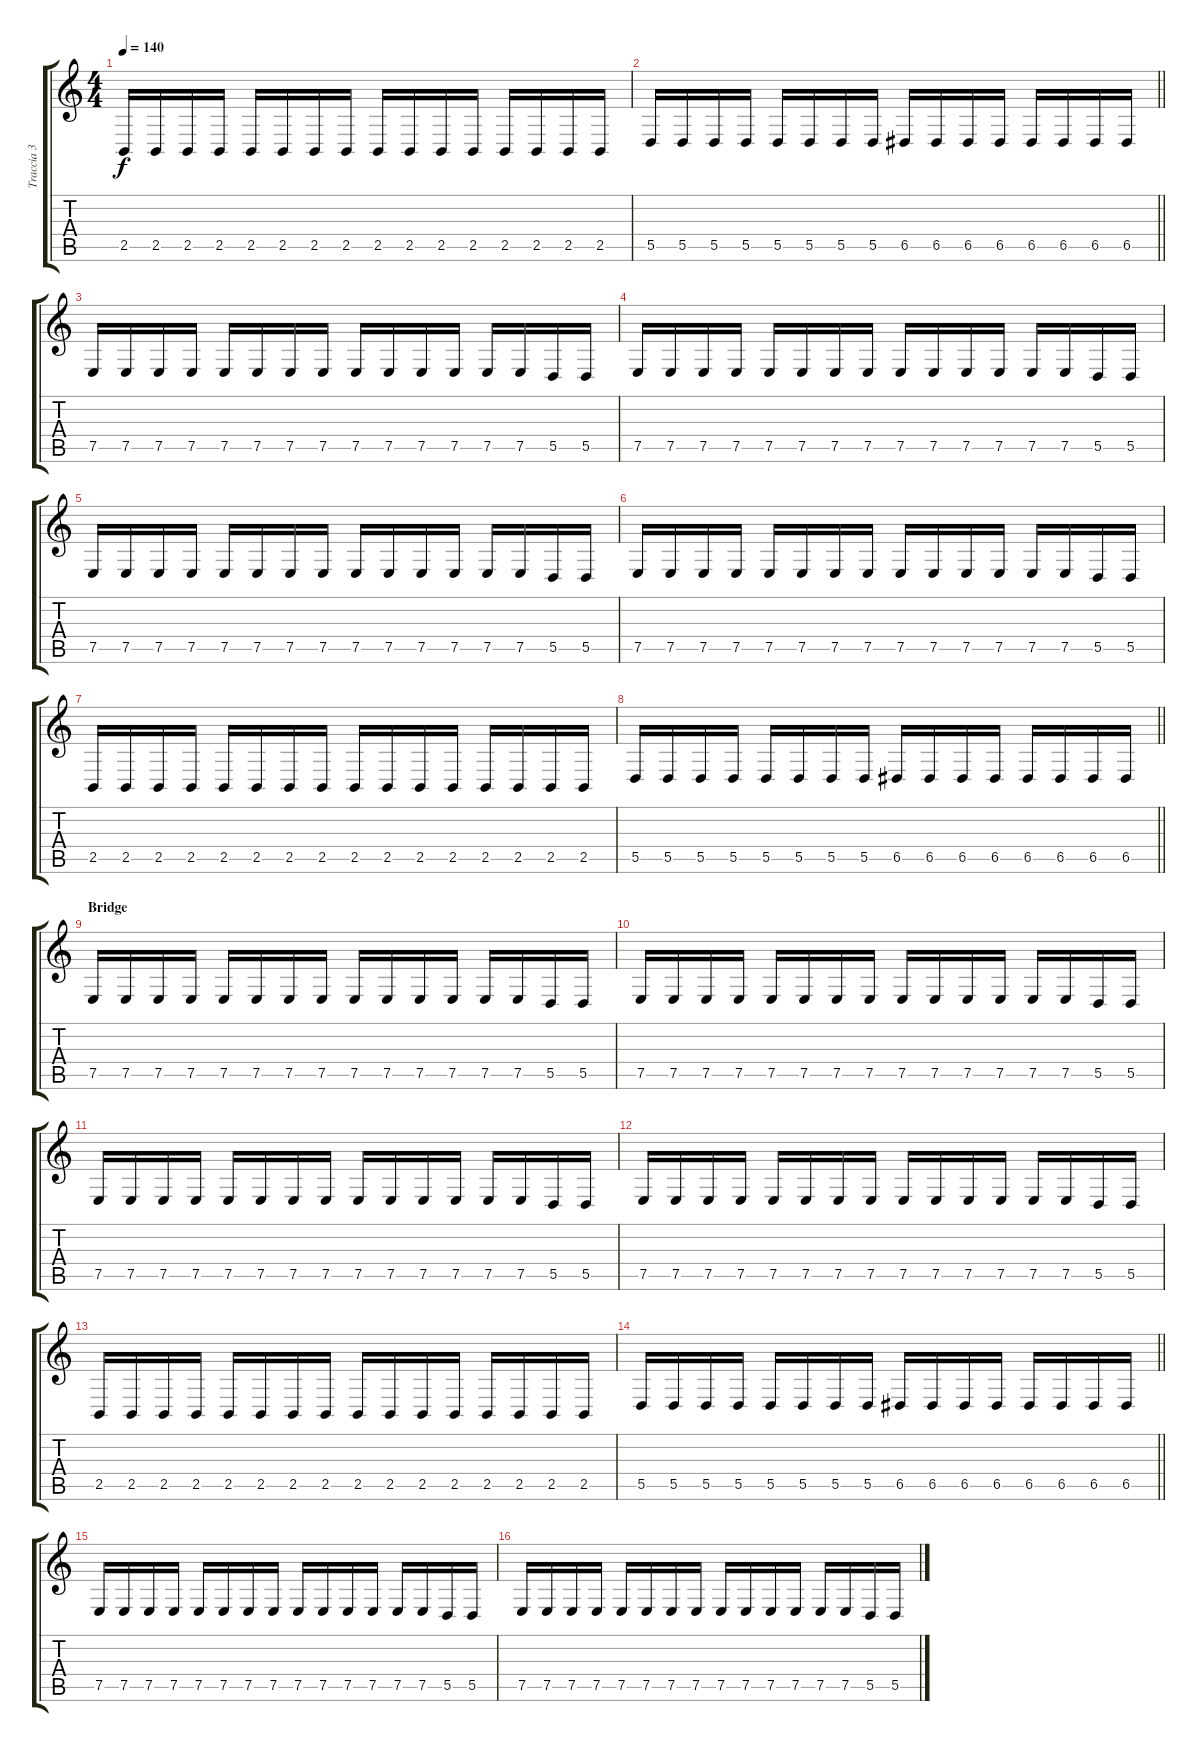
\track ("Traccia 3" "Traccia 3") {instrument pad3polysynth}
\staff {score tabs}
\tuning (E4 B3 G3 D3 A2 E2) {hide}
\ts (4 4)
\tempo 140
\clef g2
\ks c
2.5.16{dy f} 2.5.16 2.5.16 2.5.16 2.5.16 2.5.16 2.5.16 2.5.16 2.5.16 2.5.16 2.5.16 2.5.16 2.5.16 2.5.16 2.5.16 2.5.16 |
\barLineRight lightlight
5.5.16 5.5.16 5.5.16 5.5.16 5.5.16 5.5.16 5.5.16 5.5.16 6.5.16 6.5.16 6.5.16 6.5.16 6.5.16 6.5.16 6.5.16 6.5.16 |
7.5.16 7.5.16 7.5.16 7.5.16 7.5.16 7.5.16 7.5.16 7.5.16 7.5.16 7.5.16 7.5.16 7.5.16 7.5.16 7.5.16 5.5.16 5.5.16 |
7.5.16 7.5.16 7.5.16 7.5.16 7.5.16 7.5.16 7.5.16 7.5.16 7.5.16 7.5.16 7.5.16 7.5.16 7.5.16 7.5.16 5.5.16 5.5.16 |
7.5.16 7.5.16 7.5.16 7.5.16 7.5.16 7.5.16 7.5.16 7.5.16 7.5.16 7.5.16 7.5.16 7.5.16 7.5.16 7.5.16 5.5.16 5.5.16 |
7.5.16 7.5.16 7.5.16 7.5.16 7.5.16 7.5.16 7.5.16 7.5.16 7.5.16 7.5.16 7.5.16 7.5.16 7.5.16 7.5.16 5.5.16 5.5.16 |
2.5.16 2.5.16 2.5.16 2.5.16 2.5.16 2.5.16 2.5.16 2.5.16 2.5.16 2.5.16 2.5.16 2.5.16 2.5.16 2.5.16 2.5.16 2.5.16 |
\barLineRight lightlight
5.5.16 5.5.16 5.5.16 5.5.16 5.5.16 5.5.16 5.5.16 5.5.16 6.5.16 6.5.16 6.5.16 6.5.16 6.5.16 6.5.16 6.5.16 6.5.16 |
\section ("" "Bridge")
7.5.16 7.5.16 7.5.16 7.5.16 7.5.16 7.5.16 7.5.16 7.5.16 7.5.16 7.5.16 7.5.16 7.5.16 7.5.16 7.5.16 5.5.16 5.5.16 |
7.5.16 7.5.16 7.5.16 7.5.16 7.5.16 7.5.16 7.5.16 7.5.16 7.5.16 7.5.16 7.5.16 7.5.16 7.5.16 7.5.16 5.5.16 5.5.16 |
7.5.16 7.5.16 7.5.16 7.5.16 7.5.16 7.5.16 7.5.16 7.5.16 7.5.16 7.5.16 7.5.16 7.5.16 7.5.16 7.5.16 5.5.16 5.5.16 |
7.5.16 7.5.16 7.5.16 7.5.16 7.5.16 7.5.16 7.5.16 7.5.16 7.5.16 7.5.16 7.5.16 7.5.16 7.5.16 7.5.16 5.5.16 5.5.16 |
2.5.16 2.5.16 2.5.16 2.5.16 2.5.16 2.5.16 2.5.16 2.5.16 2.5.16 2.5.16 2.5.16 2.5.16 2.5.16 2.5.16 2.5.16 2.5.16 |
\barLineRight lightlight
5.5.16 5.5.16 5.5.16 5.5.16 5.5.16 5.5.16 5.5.16 5.5.16 6.5.16 6.5.16 6.5.16 6.5.16 6.5.16 6.5.16 6.5.16 6.5.16 |
7.5.16 7.5.16 7.5.16 7.5.16 7.5.16 7.5.16 7.5.16 7.5.16 7.5.16 7.5.16 7.5.16 7.5.16 7.5.16 7.5.16 5.5.16 5.5.16 |
7.5.16 7.5.16 7.5.16 7.5.16 7.5.16 7.5.16 7.5.16 7.5.16 7.5.16 7.5.16 7.5.16 7.5.16 7.5.16 7.5.16 5.5.16 5.5.16
